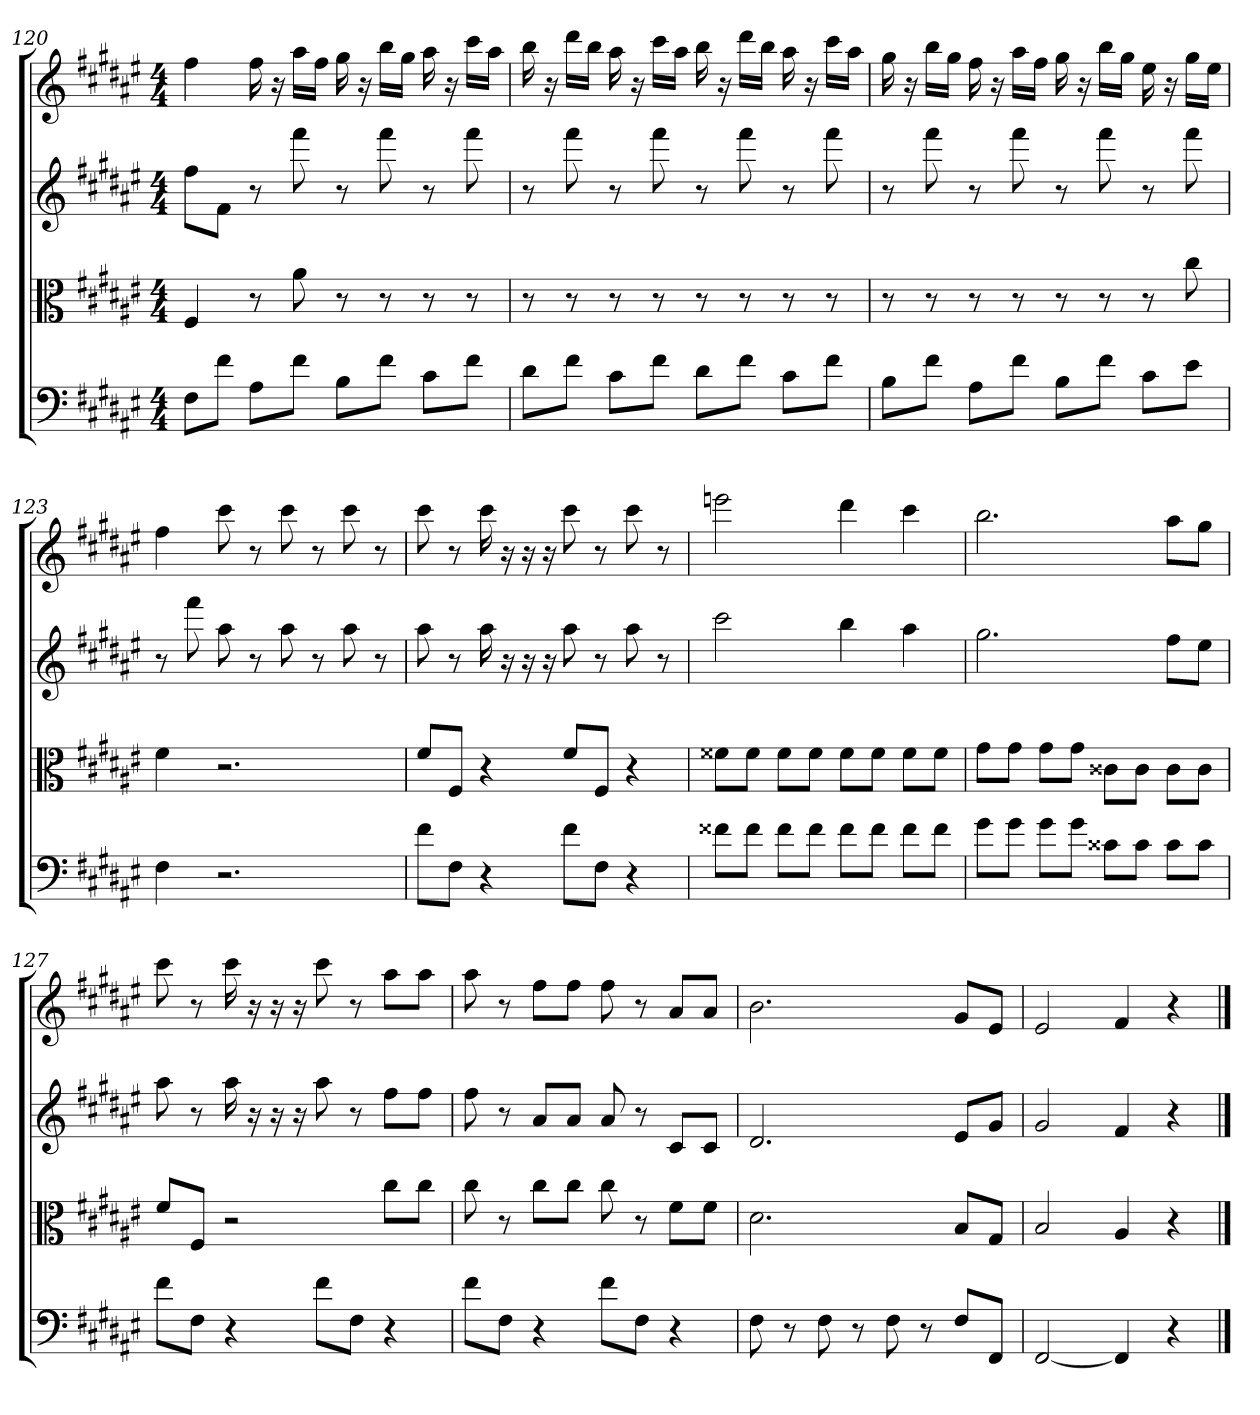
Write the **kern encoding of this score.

**kern	**kern	**kern	**kern
*part4	*part3	*part2	*part1
*staff4	*staff3	*staff2	*staff1
*clefF4	*clefC3	*clefG2	*clefG2
*k[f#c#g#d#a#e#]	*k[f#c#g#d#a#e#]	*k[f#c#g#d#a#e#]	*k[f#c#g#d#a#e#]
*F#:	*F#:	*F#:	*F#:
*M4/4	*M4/4	*M4/4	*M4/4
=120	=120	=120	=120
8F#\L	4F#	8ff#\L	4ff#
8f#\J	.	8f#\J	.
8A#\L	8r	8r	16ff#
.	.	.	16r
8f#\J	8a#	8fff#	16aa#\LL
.	.	.	16ff#\JJ
8B\L	8r	8r	16gg#
.	.	.	16r
8f#\J	8r	8fff#	16bb\LL
.	.	.	16gg#\JJ
8c#\L	8r	8r	16aa#
.	.	.	16r
8f#\J	8r	8fff#	16ccc#\LL
.	.	.	16aa#\JJ
=121	=121	=121	=121
8d#\L	8r	8r	16bb
.	.	.	16r
8f#\J	8r	8fff#	16ddd#\LL
.	.	.	16bb\JJ
8c#\L	8r	8r	16aa#
.	.	.	16r
8f#\J	8r	8fff#	16ccc#\LL
.	.	.	16aa#\JJ
8d#\L	8r	8r	16bb
.	.	.	16r
8f#\J	8r	8fff#	16ddd#\LL
.	.	.	16bb\JJ
8c#\L	8r	8r	16aa#
.	.	.	16r
8f#\J	8r	8fff#	16ccc#\LL
.	.	.	16aa#\JJ
=122	=122	=122	=122
8B\L	8r	8r	16gg#
.	.	.	16r
8f#\J	8r	8fff#	16bb\LL
.	.	.	16gg#\JJ
8A#\L	8r	8r	16ff#
.	.	.	16r
8f#\J	8r	8fff#	16aa#\LL
.	.	.	16ff#\JJ
8B\L	8r	8r	16gg#
.	.	.	16r
8f#\J	8r	8fff#	16bb\LL
.	.	.	16gg#\JJ
8c#\L	8r	8r	16ee#
.	.	.	16r
8e#\J	8cc#	8fff#	16gg#\LL
.	.	.	16ee#\JJ
=123	=123	=123	=123
4F#	4f#	8r	4ff#
.	.	8fff#	.
2.r	2.r	8aa#	8ccc#
.	.	8r	8r
.	.	8aa#	8ccc#
.	.	8r	8r
.	.	8aa#	8ccc#
.	.	8r	8r
=124	=124	=124	=124
8f#\L	8f#/L	8aa#	8ccc#
8F#\J	8F#/J	8r	8r
4r	4r	16aa#	16ccc#
.	.	16r	16r
.	.	16r	16r
.	.	16r	16r
8f#\L	8f#/L	8aa#	8ccc#
8F#\J	8F#/J	8r	8r
4r	4r	8aa#	8ccc#
.	.	8r	8r
=125	=125	=125	=125
8f##X\L	8f##X\L	2ccc#	2eeen
8f##\J	8f##\J	.	.
8f##\L	8f##\L	.	.
8f##\J	8f##\J	.	.
8f##\L	8f##\L	4bb	4ddd#
8f##\J	8f##\J	.	.
8f##\L	8f##\L	4aa#	4ccc#
8f##\J	8f##\J	.	.
=126	=126	=126	=126
8g#\L	8g#\L	2.gg#	2.bb
8g#\J	8g#\J	.	.
8g#\L	8g#\L	.	.
8g#\J	8g#\J	.	.
8c##X\L	8c##X\L	.	.
8c##\J	8c##\J	.	.
8c##\L	8c##\L	8ff#\L	8aa#\L
8c##\J	8c##\J	8ee#\J	8gg#\J
=127	=127	=127	=127
8f#\L	8f#/L	8aa#	8ccc#
8F#\J	8F#/J	8r	8r
4r	2r	16aa#	16ccc#
.	.	16r	16r
.	.	16r	16r
.	.	16r	16r
8f#\L	.	8aa#	8ccc#
8F#\J	.	8r	8r
4r	8cc#\L	8ff#\L	8aa#\L
.	8cc#\J	8ff#\J	8aa#\J
=128	=128	=128	=128
8f#\L	8cc#	8ff#	8aa#
8F#\J	8r	8r	8r
4r	8cc#\L	8a#/L	8ff#\L
.	8cc#\J	8a#/J	8ff#\J
8f#\L	8cc#	8a#	8ff#
8F#\J	8r	8r	8r
4r	8f#\L	8c#/L	8a#/L
.	8f#\J	8c#/J	8a#/J
=129	=129	=129	=129
8F#	2.d#	2.d#	2.b
8r	.	.	.
8F#	.	.	.
8r	.	.	.
8F#	.	.	.
8r	.	.	.
8F#/L	8B/L	8e#/L	8g#/L
8FF#/J	8G#/J	8g#/J	8e#/J
=130	=130	=130	=130
[2FF#	2B	2g#	2e#
4FF#]	4A#	4f#	4f#
4r	4r	4r	4r
==	==	==	==
*-	*-	*-	*-
